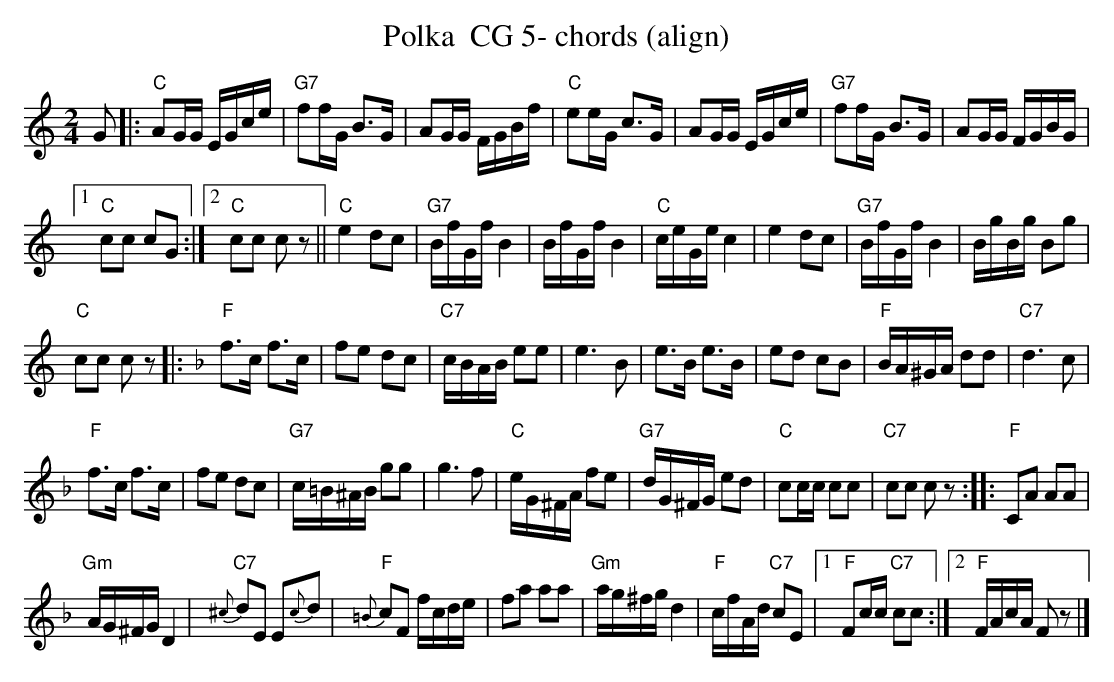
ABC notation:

X:1
T:Polka  CG 5- chords (align)
M:2/4
L:1/16
K:Cmaj%%MIDI gchordon
G2 |:"C"A2GG EGce | "G7"f2fG B3G | A2GG FGBf | "C"e2eG c3G | A2GG EGce | \
"G7"f2fG B3G | A2GG FGBG |1
 "C"c2c2 c2G2 :|2 "C"c2c2 c2z2 || "C"e4d2c2 | "G7"BfGfB4 | \
BfGfB4 | "C"ceGec4 | e4d2c2 | "G7"BfGfB4 | BgBg B2g2 |
 "C"c2c2 c2z2 |: [K:Fmaj] \
"F"f3c f3c | f2e2 d2c2 | "C7"cBAB e2e2 | e6B2 | e3B e3B | e2d2 c2B2 | \
"F"BA^GA d2d2 | "C7"d6c2 |
 "F"f3c f3c | f2e2 d2c2 | "G7"c=B^AB g2g2 | g6f2 | \
"C"eG^FA f2e2 | "G7"dG^FG e2d2 | "C"c2cc c2c2 | "C7"c2c2 c2z2 :: "F"C2A2 A2A2 |
 "Gm"AG^FGD4 | \
"C7"{^c}d2E2 E2{c}d2 | "F"{=B}c2F2 fcde | f2a2 a2a2 | "Gm"ag^fgd4 | "F"cfAd "C7"c2E2 |1 "F"F2cc "C7"c2c2 :|2 "F"FAcA F2z2 |]
